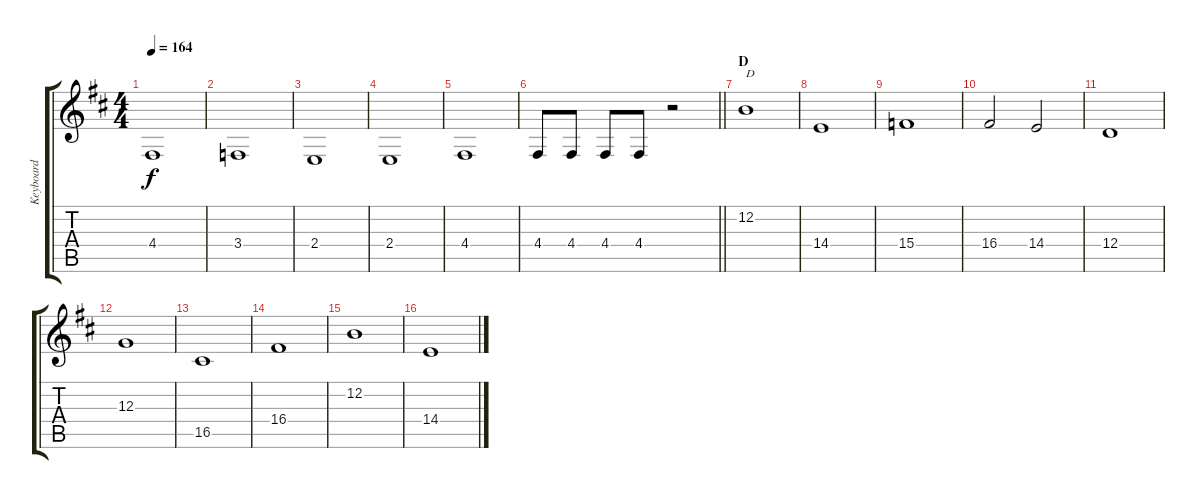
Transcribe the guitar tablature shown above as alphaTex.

\track ("Keyboard" "Keyboard") {instrument acousticgrandpiano}
\staff {score tabs}
\tuning (E4 B3 G3 D3 A2 E2) {hide}
\ts (4 4)
\tempo 164
\clef g2
\ks d
4.4.1{dy f} |
3.4.1 |
2.4.1 |
2.4.1 |
4.4.1 |
\barLineRight lightlight
4.4.8 4.4.8 4.4.8 4.4.8 r.2 |
\section ("" "D")
12.2.1{txt "D" instrument stringensemble2} |
14.4.1 |
15.4.1 |
16.4.2 14.4.2 |
12.4.1 |
12.3.1 |
16.5.1 |
16.4.1 |
12.2.1 |
14.4.1
